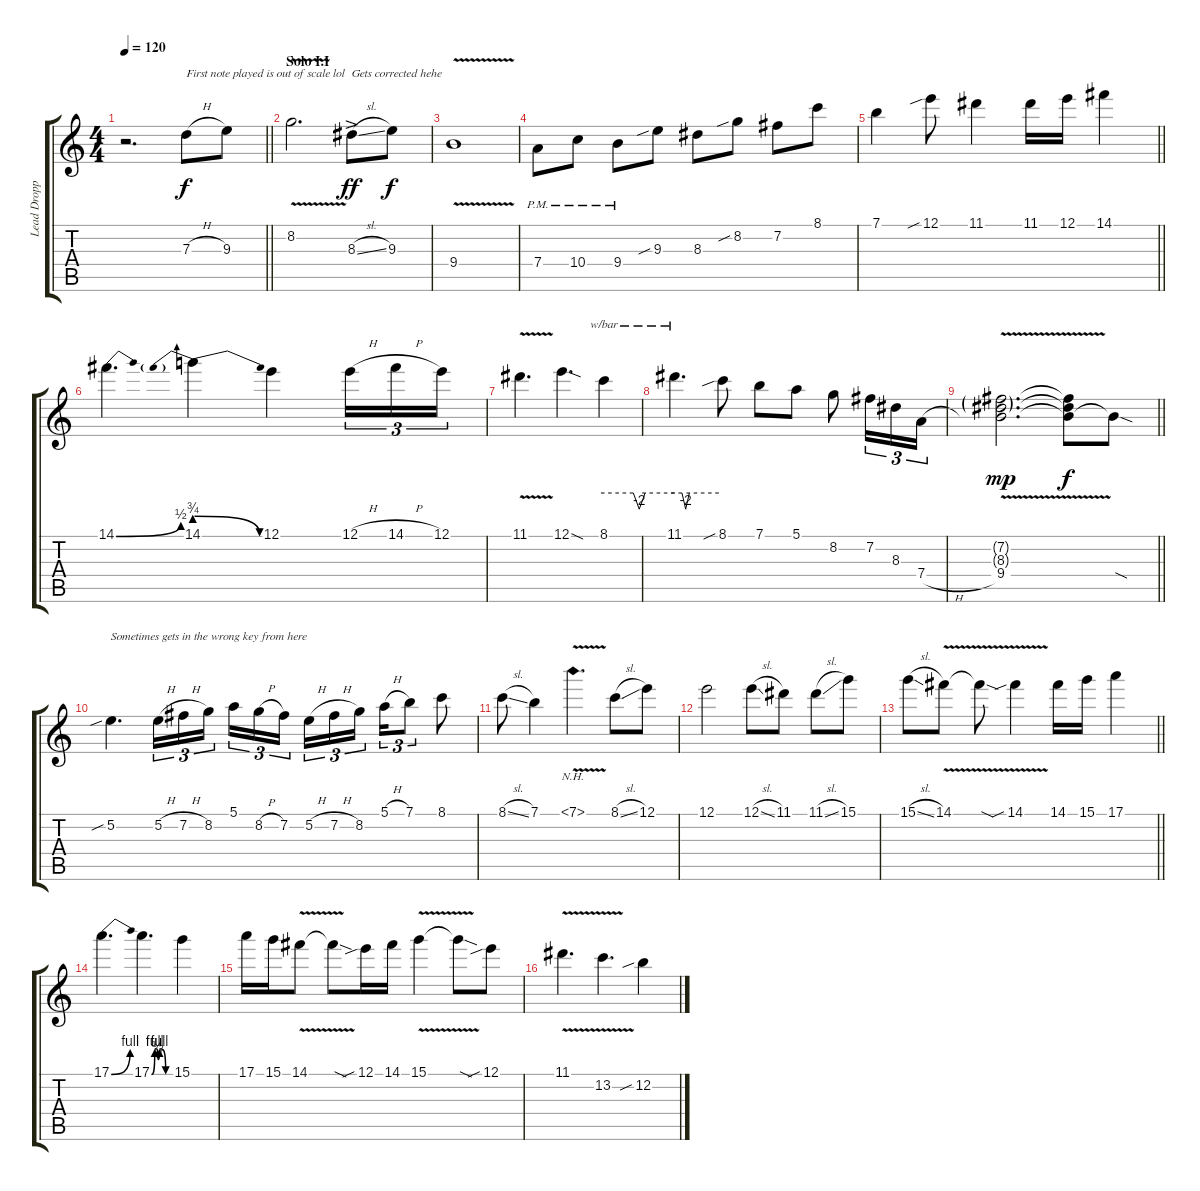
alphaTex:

\track ("Lead Dropped D " "Lead Dropp") {instrument distortionguitar}
\staff {score tabs}
\tuning (E4 B3 G3 D3 A2 D2) {hide}
\ts (4 4)
\tempo 120
\clef g2
\barLineRight lightlight
\ks c
r.2{d dy f volume 16 balance 8 instrument overdrivenguitar} 7.3{h}.8{txt "First note played is out of scale lol"} 9.3.8 |
\section ("" "Solo I.I")
8.2{v}.2{d} 8.3{sl ac}.8{txt "Gets corrected hehe" dy ff} 9.3.8{dy f} |
9.4{v}.1 |
7.4{pm}.8 10.4{pm}.8 9.4{pm}.8 9.3{sib}.8 8.3.8 8.2{sib}.8 7.2.8 8.1.8 |
\barLineRight lightlight
7.1.4 12.1{sib}.8 11.1.4 11.1.16 12.1.16 14.1.4 |
14.1{be (bend 0 0 60 2)}.4{d} 14.1{be (prebendrelease 0 3 60 0)}.4 12.1.4 12.1{h}.16{tu (3 2)} 14.1{h}.16{tu (3 2)} 12.1.16{tu (3 2)} |
11.1{v}.4{d} 12.1{sod}.4{d} 8.1.4{tbe (custom default 0 0 25 0 30 -8 35 0 60 0)} |
11.1.4{d tbe (custom default 0 0 10 0 15 -8 20 0 60 0)} 8.1{sib}.8 7.1.8 5.1.8 8.2.8 7.2.16{tu (3 2)} 8.3.16{tu (3 2)} 7.4{h}.16{tu (3 2)} |
\barLineRight lightlight
(7.2{g} 8.3{g} 9.4{v}).2{d dy mp} (7.2{t} 8.3{t} 9.4{t}).8{dy f} 9.4{sod t}.8 |
5.2{sib}.4{d txt "Sometimes gets in the wrong key from here"} 5.2{h}.16{tu (3 2)} 7.2{h}.16{tu (3 2)} 8.2.16{tu (3 2)} 5.1.16{tu (3 2)} 8.2{h}.16{tu (3 2)} 7.2.16{tu (3 2) beam splitsecondary} 5.2{h}.16{tu (3 2)} 7.2{h}.16{tu (3 2)} 8.2.16{tu (3 2)} 5.1{h}.16{tu (3 2)} 7.1.8{tu (3 2)} 8.1.8 |
8.1{sl}.8 7.1.4 7.1{nh v}.4{d} 8.1{sl}.8 12.1.8 |
12.1.2 12.1{sl}.8 11.1.8 11.1{sl}.8 15.1.8 |
\barLineRight lightlight
15.1{sl}.8 14.1{v}.8 14.1{sod t}.8 14.1{v sib}.4 14.1.16 15.1.16 17.1.4 |
17.1{be (bend 0 0 60 4)}.4{d} 17.1{be (custom 0 0 10 4 15 4 20 2 25 4 30 4 45 0 60 0)}.4{d} 15.1.4 |
17.1.16 15.1.16 14.1{v}.8 14.1{sod t}.8 12.1{sib}.16 14.1.16 15.1{v}.4 15.1{sod t}.8 12.1{sib}.8 |
11.1{v}.4{d} 13.2{v}.4{d} 12.2{sib}.4
